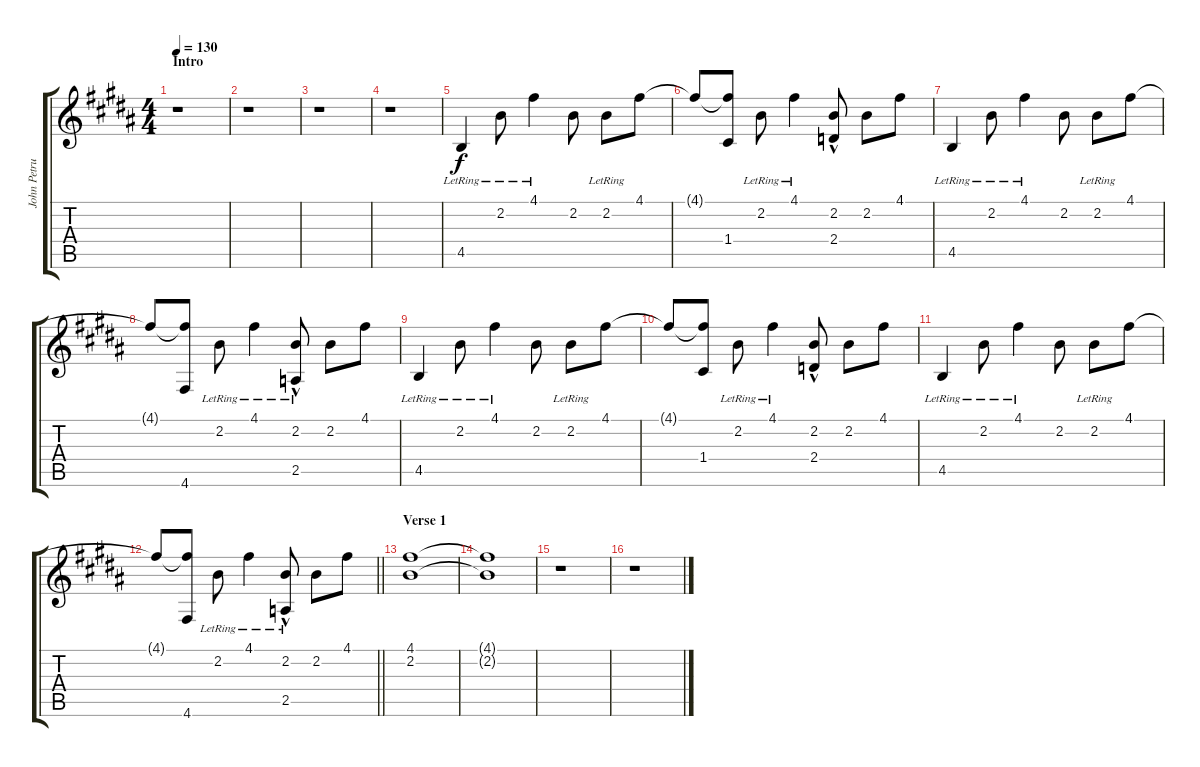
\track ("John Petrucci" "John Petru") {instrument distortionguitar}
\staff {score tabs}
\tuning (D4 A3 F3 C3 G2 D2) {hide}
\ts (4 4)
\section ("" "Intro")
\tempo 130
\clef g2
\ks g#minor
r.1{dy f instrument distortionguitar} |
r.1 |
r.1 |
r.1 |
4.5{lr}.4 2.2{lr}.8 4.1{lr}.4 2.2.8 2.2{lr}.8 4.1.8 |
4.1{t}.8 (4.1{t} 1.4).8 2.2{lr}.8 4.1{lr}.4 (2.2 2.4{hac}).8 2.2.8 4.1.8 |
4.5{lr}.4 2.2{lr}.8 4.1{lr}.4 2.2.8 2.2{lr}.8 4.1.8 |
4.1{t}.8 (4.1{t} 4.6).8 2.2{lr}.8 4.1{lr}.4 (2.2 2.5{hac lr}).8 2.2.8 4.1.8 |
4.5{lr}.4 2.2{lr}.8 4.1{lr}.4 2.2.8 2.2{lr}.8 4.1.8 |
4.1{t}.8 (4.1{t} 1.4).8 2.2{lr}.8 4.1{lr}.4 (2.2 2.4{hac}).8 2.2.8 4.1.8 |
4.5{lr}.4 2.2{lr}.8 4.1{lr}.4 2.2.8 2.2{lr}.8 4.1.8 |
\barLineRight lightlight
4.1{t}.8 (4.1{t} 4.6).8 2.2{lr}.8 4.1{lr}.4 (2.2 2.5{hac lr}).8 2.2.8 4.1.8 |
\section ("" "Verse 1")
(4.1 2.2).1{volume 0} |
(4.1{t} 2.2{t}).1 |
r.1 |
r.1
